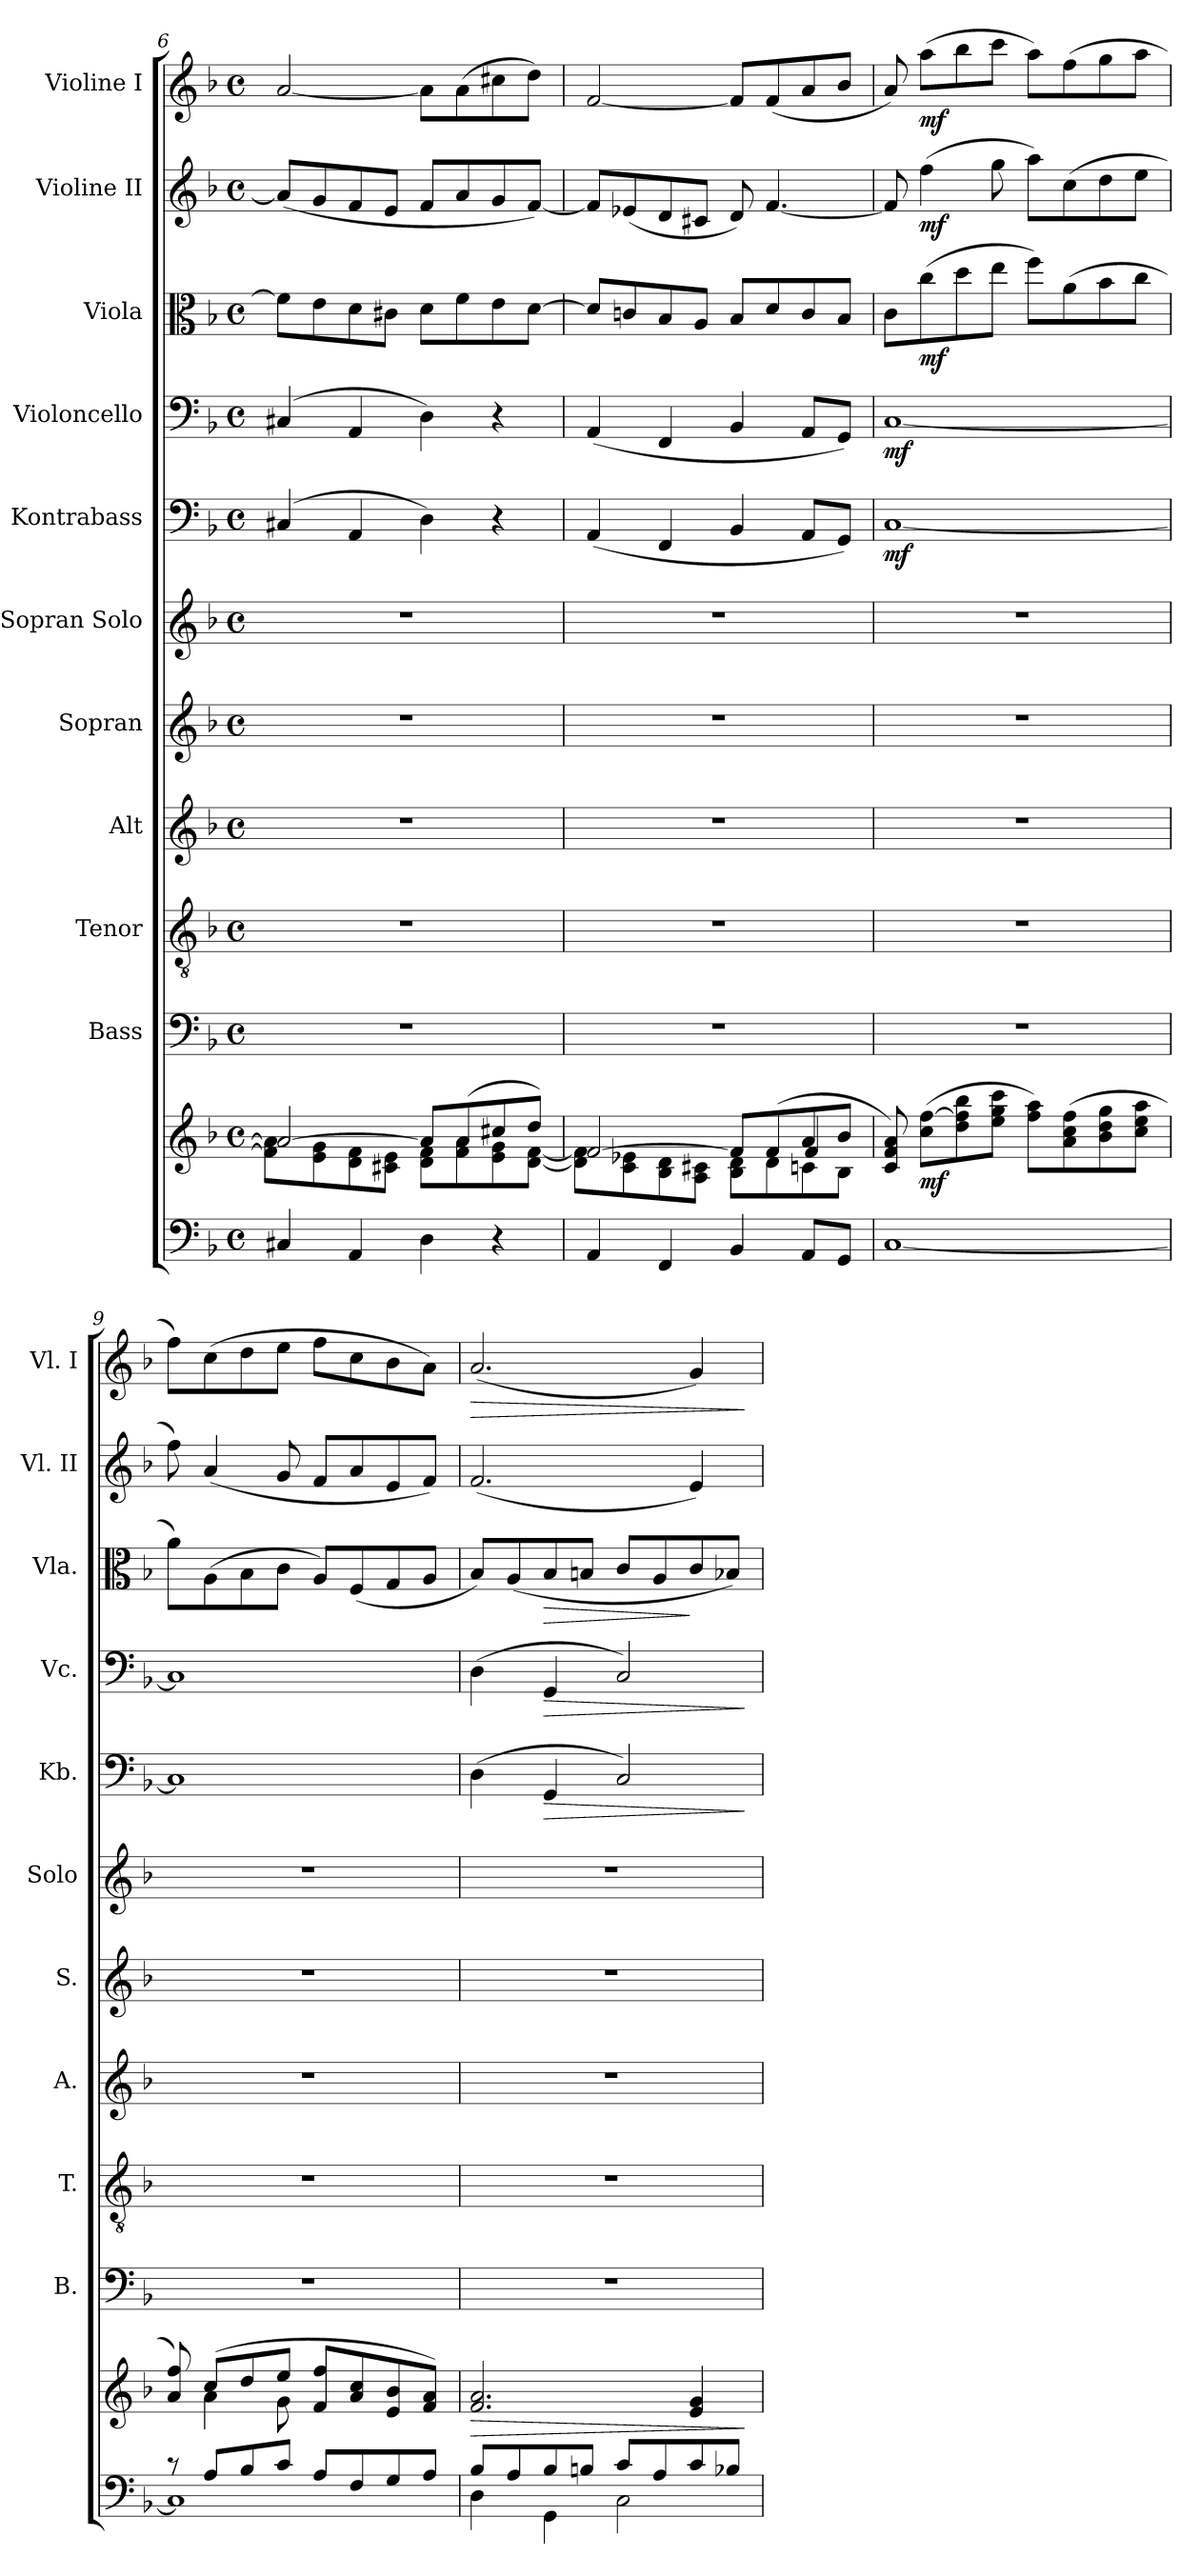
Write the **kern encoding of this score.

**kern	**kern	**dynam	**kern	**kern	**kern	**kern	**kern	**kern	**dynam	**kern	**dynam	**kern	**dynam	**kern	**dynam	**kern	**dynam
*part11	*part11	*part11	*part10	*part9	*part8	*part7	*part6	*part5	*part5	*part4	*part4	*part3	*part3	*part2	*part2	*part1	*part1
*staff12	*staff11	*staff11/12	*staff10	*staff9	*staff8	*staff7	*staff6	*staff5	*staff5	*staff4	*staff4	*staff3	*staff3	*staff2	*staff2	*staff1	*staff1
*	*	*	*I"Bass	*I"Tenor	*I"Alt	*I"Sopran	*I"Sopran Solo	*I"Kontrabass	*	*I"Violoncello	*	*I"Viola	*	*I"Violine II	*	*I"Violine I	*
*	*	*	*I'B.	*I'T.	*I'A.	*I'S.	*I'Solo	*I'Kb.	*	*I'Vc.	*	*I'Vla.	*	*I'Vl. II	*	*I'Vl. I	*
*clefF4	*clefG2	*	*clefF4	*clefGv2	*clefG2	*clefG2	*clefG2	*clefF4	*	*clefF4	*	*clefC3	*	*clefG2	*	*clefG2	*
*	*	*	*	*	*	*	*	*ITrd7c12	*	*	*	*	*	*	*	*	*
*k[b-]	*k[b-]	*	*k[b-]	*k[b-]	*k[b-]	*k[b-]	*k[b-]	*k[b-]	*	*k[b-]	*	*k[b-]	*	*k[b-]	*	*k[b-]	*
*F:	*F:	*	*F:	*F:	*F:	*F:	*F:	*F:	*	*F:	*	*F:	*	*F:	*	*F:	*
*M4/4	*M4/4	*	*M4/4	*M4/4	*M4/4	*M4/4	*M4/4	*M4/4	*	*M4/4	*	*M4/4	*	*M4/4	*	*M4/4	*
*met(c)	*met(c)	*	*met(c)	*met(c)	*met(c)	*met(c)	*met(c)	*met(c)	*	*met(c)	*	*met(c)	*	*met(c)	*	*met(c)	*
=6	=6	=6	=6	=6	=6	=6	=6	=6	=6	=6	=6	=6	=6	=6	=6	=6	=6
*	*^	*	*	*	*	*	*	*	*	*	*	*	*	*	*	*	*
4C#X/	[>2a/	8f\] 8a\]L	.	1r	1r	1r	1r	1r	(4CC#X/	.	(4C#X/	.	8f\L]	.	(<8a/L]	.	[2a/	.
.	.	8e\ 8g\	.	.	.	.	.	.	.	.	.	.	8e\	.	8g/	.	.	.
4AA/	.	8d\ 8f\	.	.	.	.	.	.	4AAA/	.	4AA/	.	8d\	.	8f/	.	.	.
.	.	8c#X\ 8e\J	.	.	.	.	.	.	.	.	.	.	8c#X\J	.	8e/J	.	.	.
4D\	8a/L]	8d\ 8f\L	.	.	.	.	.	.	4DD\)	.	4D\)	.	8d\L	.	8f/L	.	8a\L]	.
.	(>8a/	8f\ 8a\	.	.	.	.	.	.	.	.	.	.	8f\	.	8a/	.	(>8a\	.
4r	8cc#X/	8e\ 8g\	.	.	.	.	.	.	4r	.	4r	.	8e\	.	8g/	.	8cc#X\	.
.	8dd/J)	[<8d\ [<8f\J	.	.	.	.	.	.	.	.	.	.	[8d\J	.	[8f/J)	.	8dd\J)	.
=7	=7	=7	=7	=7	=7	=7	=7	=7	=7	=7	=7	=7	=7	=7	=7	=7	=7	=7
*	*	*^	*	*	*	*	*	*	*	*	*	*	*	*	*	*	*	*
4AA/	[>2f/	8d\] 8f\]L	2.ryy	.	1r	1r	1r	1r	1r	(<4AAA/	.	(<4AA/	.	8d/L]	.	8f/L]	.	[2f/	.
.	.	8c\ 8e-X\	.	.	.	.	.	.	.	.	.	.	.	8cn/	.	(<8e-X/	.	.	.
4FF/	.	8B-\ 8d\	.	.	.	.	.	.	.	4FFF/	.	4FF/	.	8B-/	.	8d/	.	.	.
.	.	8A\ 8c#X\J	.	.	.	.	.	.	.	.	.	.	.	8A/J	.	8c#X/J	.	.	.
4BB-/	8f/L]	8B-\ 8d\L	.	.	.	.	.	.	.	4BBB-/	.	4BB-/	.	8B-/L	.	8d/)	.	8f/L]	.
.	(>8f/	8d\	.	.	.	.	.	.	.	.	.	.	.	8d/	.	[4.f/	.	(<8f/	.
8AA/L	8a/	8cn\	4f/	.	.	.	.	.	.	8AAA/L	.	8AA/L	.	8c/	.	.	.	8a/	.
8GG/J	8b-/J	8B-\J	.	.	.	.	.	.	.	8GGG/J)	.	8GG/J)	.	8B-/J	.	.	.	8b-/J	.
*	*	*v	*v	*	*	*	*	*	*	*	*	*	*	*	*	*	*	*	*
=8	=8	=8	=8	=8	=8	=8	=8	=8	=8	=8	=8	=8	=8	=8	=8	=8	=8	=8
!	!	!	!	!	!	!	!	!	!	!LO:DY:b	!	!LO:DY:b	!	!	!	!	!	!
*	*v	*v	*	*	*	*	*	*	*	*	*	*	*	*	*	*	*	*
[1C	8c/ 8f/ 8a/)	.	1r	1r	1r	1r	1r	[1CC	mf	[1C	mf	8c\L	.	8f/]	.	8a/)	.
!	!	!LO:DY:b	!	!	!	!	!	!	!	!	!	!	!LO:DY:b	!	!LO:DY:b	!	!LO:DY:b
.	(>8cc\ [8ff\L	mf	.	.	.	.	.	.	.	.	.	(>8cc\	mf	(>4ff\	mf	(>8aa\L	mf
.	8dd\ 8ff\] 8bb-\	.	.	.	.	.	.	.	.	.	.	8dd\	.	.	.	8bb-\	.
.	8ee\ 8gg\ 8ccc\J	.	.	.	.	.	.	.	.	.	.	8ee\J	.	8gg\	.	8ccc\J	.
.	8ff\ 8aa\L)	.	.	.	.	.	.	.	.	.	.	8ff\L)	.	8aa\L)	.	8aa\L)	.
.	(>8a\ 8cc\ 8ff\	.	.	.	.	.	.	.	.	.	.	(>8a\	.	(>8cc\	.	(>8ff\	.
.	8b-\ 8dd\ 8gg\	.	.	.	.	.	.	.	.	.	.	8b-\	.	8dd\	.	8gg\	.
.	8cc\ 8ee\ 8aa\J	.	.	.	.	.	.	.	.	.	.	8cc\J	.	8ee\J	.	8aa\J	.
!!LO:PB:g=z
=9	=9	=9	=9	=9	=9	=9	=9	=9	=9	=9	=9	=9	=9	=9	=9	=9	=9
*^	*^	*	*	*	*	*	*	*	*	*	*	*	*	*	*	*	*
8rB	1C]	8a/ 8ff/)	8ryy	.	1r	1r	1r	1r	1r	1CC]	.	1C]	.	8a\L)	.	8ff\)	.	8ff\L)	.
8A/L	.	(>8cc/L	4a\	.	.	.	.	.	.	.	.	.	.	(>8A\	.	(<4a/	.	(>8cc\	.
8B-/	.	8dd/	.	.	.	.	.	.	.	.	.	.	.	8B-\	.	.	.	8dd\	.
8c/J	.	8ee/J	8g\	.	.	.	.	.	.	.	.	.	.	8c\J	.	8g/	.	8ee\J	.
8A/L	.	8f/ 8ff/L	2ryy	.	.	.	.	.	.	.	.	.	.	8A/L)	.	8f/L	.	8ff\L	.
8F/	.	8a/ 8cc/	.	.	.	.	.	.	.	.	.	.	.	(<8F/	.	8a/	.	8cc\	.
8G/	.	8e/ 8b-/	.	.	.	.	.	.	.	.	.	.	.	8G/	.	8e/	.	8b-\	.
8A/J	.	8f/ 8a/J)	.	.	.	.	.	.	.	.	.	.	.	8A/J	.	8f/J)	.	8a\J)	.
*	*	*v	*v	*	*	*	*	*	*	*	*	*	*	*	*	*	*	*	*
=10	=10	=10	=10	=10	=10	=10	=10	=10	=10	=10	=10	=10	=10	=10	=10	=10	=10	=10
!	!	!	!LO:HP:b	!	!	!	!	!	!	!	!	!	!	!	!	!	!	!LO:HP:b
8B-/L	4D\	2.f/ 2.a/	>	1r	1r	1r	1r	1r	(>4DD\	.	(>4D\	.	8B-/L)	.	(<2.f/	.	(<2.a/	>
8A/	.	.	.	.	.	.	.	.	.	.	.	.	(<8A/	.	.	.	.	.
!	!	!	!	!	!	!	!	!	!	!LO:HP:b	!	!LO:HP:b	!	!LO:HP:b	!	!	!	!
8B-/	4GG\	.	.	.	.	.	.	.	4GGG/	>	4GG/	>	8B-/	>	.	.	.	.
8Bn/J	.	.	.	.	.	.	.	.	.	.	.	.	8Bn/J	.	.	.	.	.
8c/L	2C\	.	.	.	.	.	.	.	2CC/)	.	2C/)	.	8c/L	.	.	.	.	.
8A/	.	.	.	.	.	.	.	.	.	.	.	.	8A/	.	.	.	.	.
8c/	.	4e/ 4g/	.	.	.	.	.	.	.	.	.	.	8c/	]	4e/)	.	4g/)	.
8B-X/J	.	.	.	.	.	.	.	.	.	.	.	.	8B-X/J)	.	.	.	.	.
*v	*v	*	*	*	*	*	*	*	*	*	*	*	*	*	*	*	*	*
.	.	]	.	.	.	.	.	.	]	.	]	.	.	.	.	.	]
=	=	=	=	=	=	=	=	=	=	=	=	=	=	=	=	=	=
*-	*-	*-	*-	*-	*-	*-	*-	*-	*-	*-	*-	*-	*-	*-	*-	*-	*-
